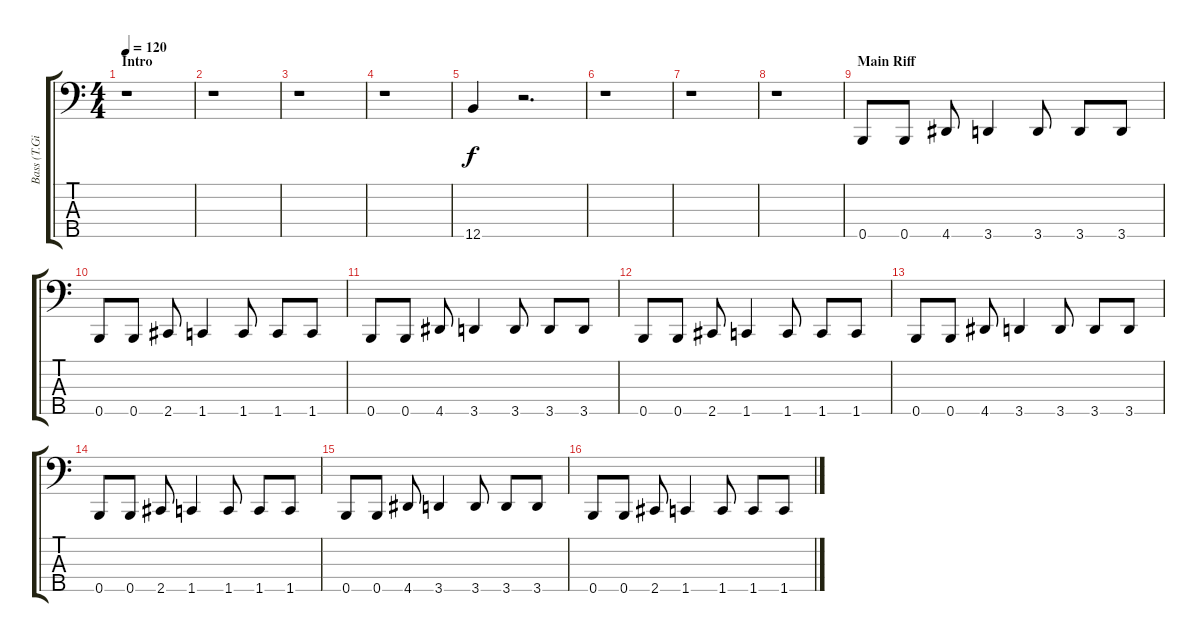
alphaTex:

\track ("Bass (T.Giessler)" "Bass (T.Gi") {instrument electricbasspick}
\staff {score tabs}
\tuning (G2 D2 A1 E1 B0) {hide}
\ts (4 4)
\section ("" "Intro")
\tempo 120
\clef f4
\ks c
r.1{dy f instrument electricbasspick} |
r.1 |
r.1 |
r.1 |
12.5.4 r.2{d} |
r.1 |
r.1 |
r.1 |
\section ("" "Main Riff")
0.5.8 0.5.8 4.5.8 3.5.4 3.5.8 3.5.8 3.5.8 |
0.5.8 0.5.8 2.5.8 1.5.4 1.5.8 1.5.8 1.5.8 |
0.5.8 0.5.8 4.5.8 3.5.4 3.5.8 3.5.8 3.5.8 |
0.5.8 0.5.8 2.5.8 1.5.4 1.5.8 1.5.8 1.5.8 |
0.5.8 0.5.8 4.5.8 3.5.4 3.5.8 3.5.8 3.5.8 |
0.5.8 0.5.8 2.5.8 1.5.4 1.5.8 1.5.8 1.5.8 |
0.5.8 0.5.8 4.5.8 3.5.4 3.5.8 3.5.8 3.5.8 |
0.5.8 0.5.8 2.5.8 1.5.4 1.5.8 1.5.8 1.5.8
